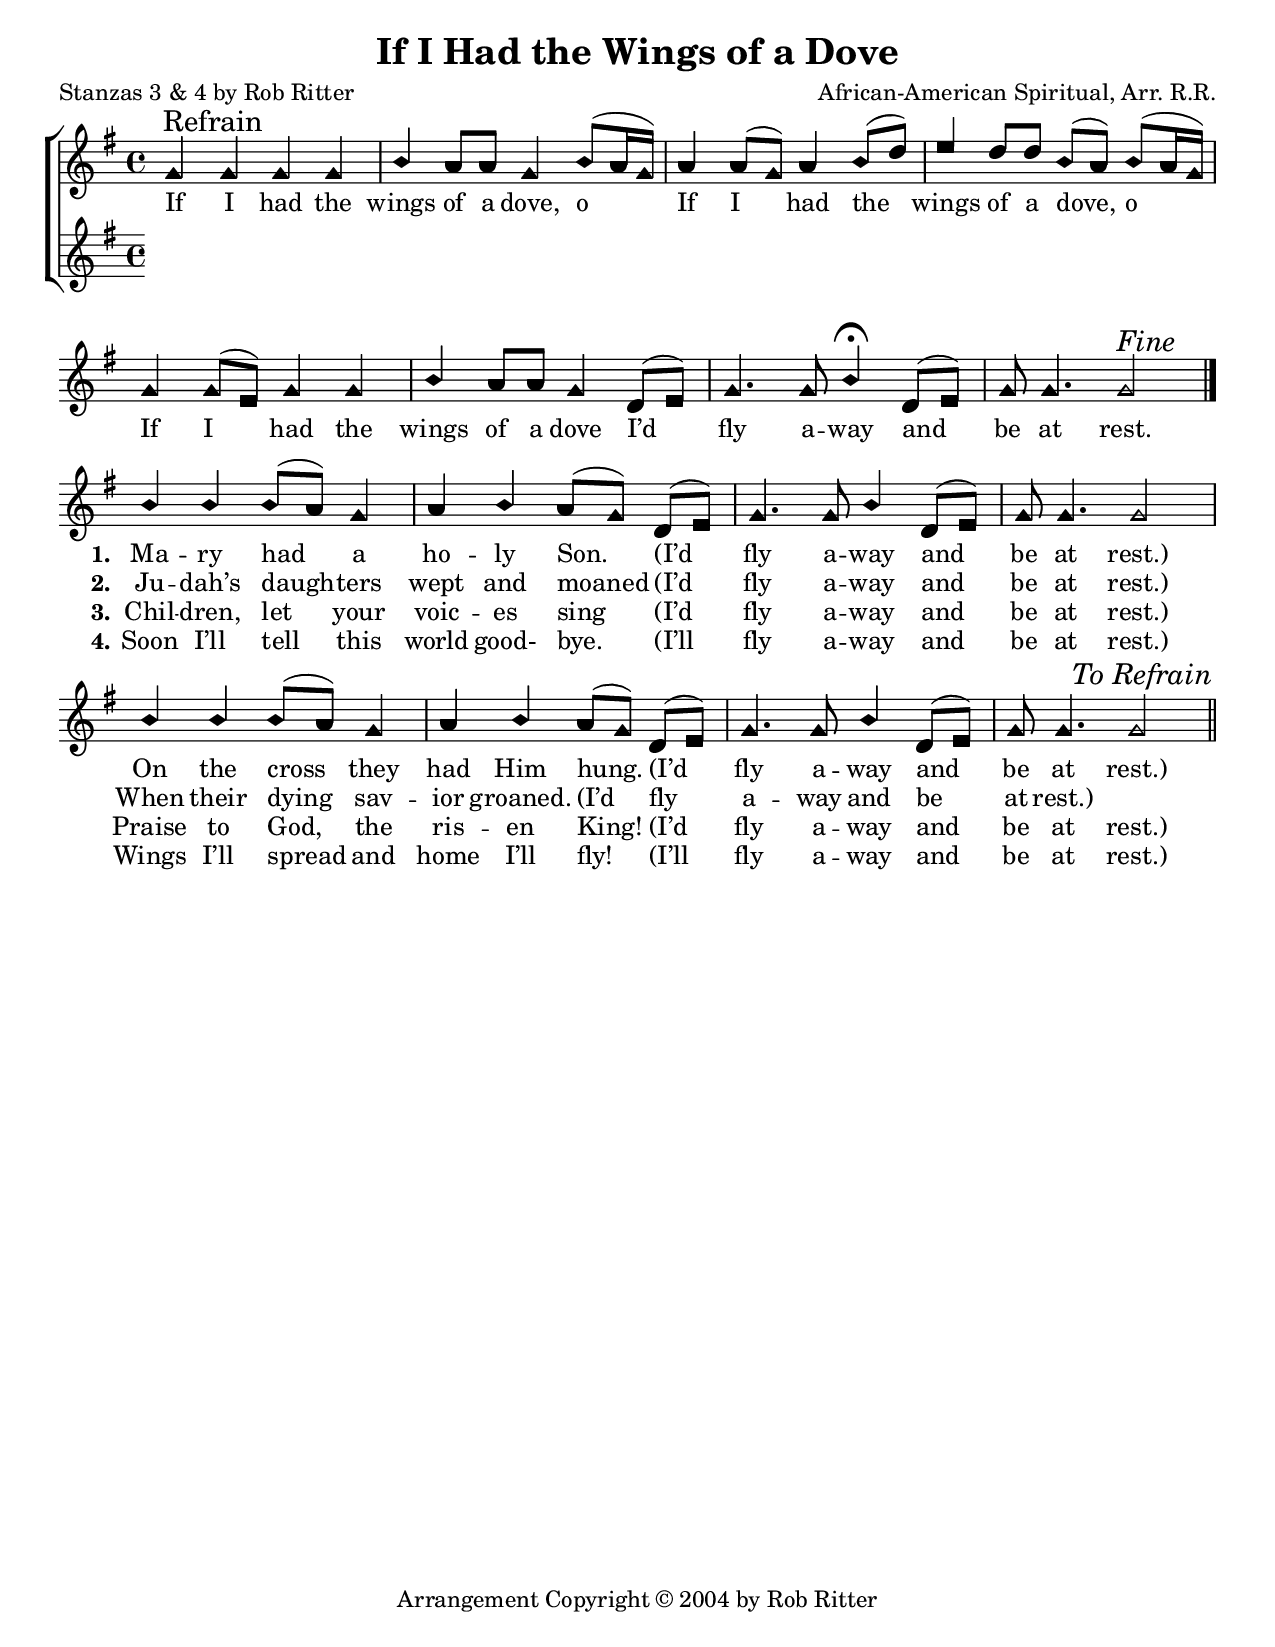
\version "2.18.2"

\header {
 	title = "If I Had the Wings of a Dove"
 	composer = "African-American Spiritual, Arr. R.R."
 	poet = "Stanzas 3 & 4 by Rob Ritter"
	%meter = ""
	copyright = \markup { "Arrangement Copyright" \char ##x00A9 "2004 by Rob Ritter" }
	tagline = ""
}


\paper {
	#(set-paper-size "letter")
	indent = 0
  	%page-count = #1
	print-page-number = "false"
}


global = {
 	\key g \major
 	\time 4/4
	\aikenHeads
  	\huge
	\set Timing.beamExceptions = #'()
	\set Timing.baseMoment = #(ly:make-moment 1/4)
	\set Timing.beatStructure = #'(1 1 1 1)
  	\override Score.BarNumber.break-visibility = ##(#f #f #f)
 	\set Staff.midiMaximumVolume = #1.0
 	%\partial 4
}


lead = {
	\set Staff.midiMinimumVolume = #3.0
}


soprano = \transpose g g {
	\relative c'' {
 		\global
		g \mark "Refrain" g g g b a8 a g4 b8(a16 g)
		a4 a8( g) a4 b8( d) e4 d8 d b( a) b( a16 g)
		g4 g8( e) g4 g b a8 a g4
		d8( e) g4. g8 b4\fermata d,8( e) g g4. g2^\markup {\italic "Fine"}
		\bar "|."
		b4 b b8( a) g4 a b a8( g) d8( e) g4. g8 b4 d,8( e) g g4. g2
		b4 b b8( a) g4 a b a8( g) d8( e) g4. g8 b4 d,8( e) g g4. g2
		\once \override Score.RehearsalMark.break-visibility = #end-of-line-visible
		\once \override Score.RehearsalMark.self-alignment-X = #RIGHT
		\mark \markup {\italic "To Refrain"}
		\bar "||"
	}
}


alto = \transpose g g {
	\relative c'' {
 		\global
		
	}
}


tenor = \transpose g g {
	\relative c'' {
 		\global
		
	}
}


bass = \transpose g g {
	\relative c'' {
 		\global
		
	}
}


% Some useful characters: – — “ ” ‘ ’


verseOne = \lyricmode {
	If I had the wings of a dove, o
	If I had the wings of a dove, o 
	If I had the wings of a dove
	I’d fly a -- way and be at rest.
	\set stanza = "1."
	Ma -- ry had a ho -- ly Son.
	(I’d fly a -- way and be at rest.)
	On the cross they had Him hung.
	(I’d fly a -- way and be at rest.)
}


verseTwo = \lyricmode {
	\repeat unfold 34{\skip 1}
	\set stanza = "2."
	Ju -- dah’s daugh -- ters wept and moaned
	(I’d fly a -- way and be at rest.)
	When their dying sav -- ior groaned.
	(I’d fly a -- way and be at rest.)
}


verseThree = \lyricmode {
	\repeat unfold 34{\skip 1}
	\set stanza = "3."
	Chil -- dren, let your voic -- es sing
	(I’d fly a -- way and be at rest.)
	Praise to God, the ris -- en King!
	(I’d fly a -- way and be at rest.)
}


verseFour = \lyricmode {
	\repeat unfold 34{\skip 1}
	\set stanza = "4."
	Soon I’ll tell this world good- bye.
	(I’ll fly a -- way and be at rest.)
	Wings I’ll spread and home I’ll fly! 
	(I’ll fly a -- way and be at rest.)
}


\score{
	\new ChoirStaff <<
		\new Staff \with {midiInstrument = #"acoustic grand"} <<
			\new Voice = "soprano" {\voiceOne \soprano}
			\new Voice = "alto" {\voiceTwo \alto}
		>>
		
		\new Lyrics {
			\lyricsto "soprano" \verseOne
		}
		\new Lyrics {
			\lyricsto "soprano" \verseTwo
		}
		\new Lyrics {
			\lyricsto "soprano" \verseThree
		}
		\new Lyrics {
			\lyricsto "soprano" \verseFour
		}
		
		\new Staff  \with {midiInstrument = #"acoustic grand"}<<
			\new Voice = "tenor" {\voiceThree \tenor}
			\new Voice = "bass" {\voiceFour \bass}
		>>
		
	>>
	
	\layout{}
	\midi{
		\tempo 4 = 88
	}
}
